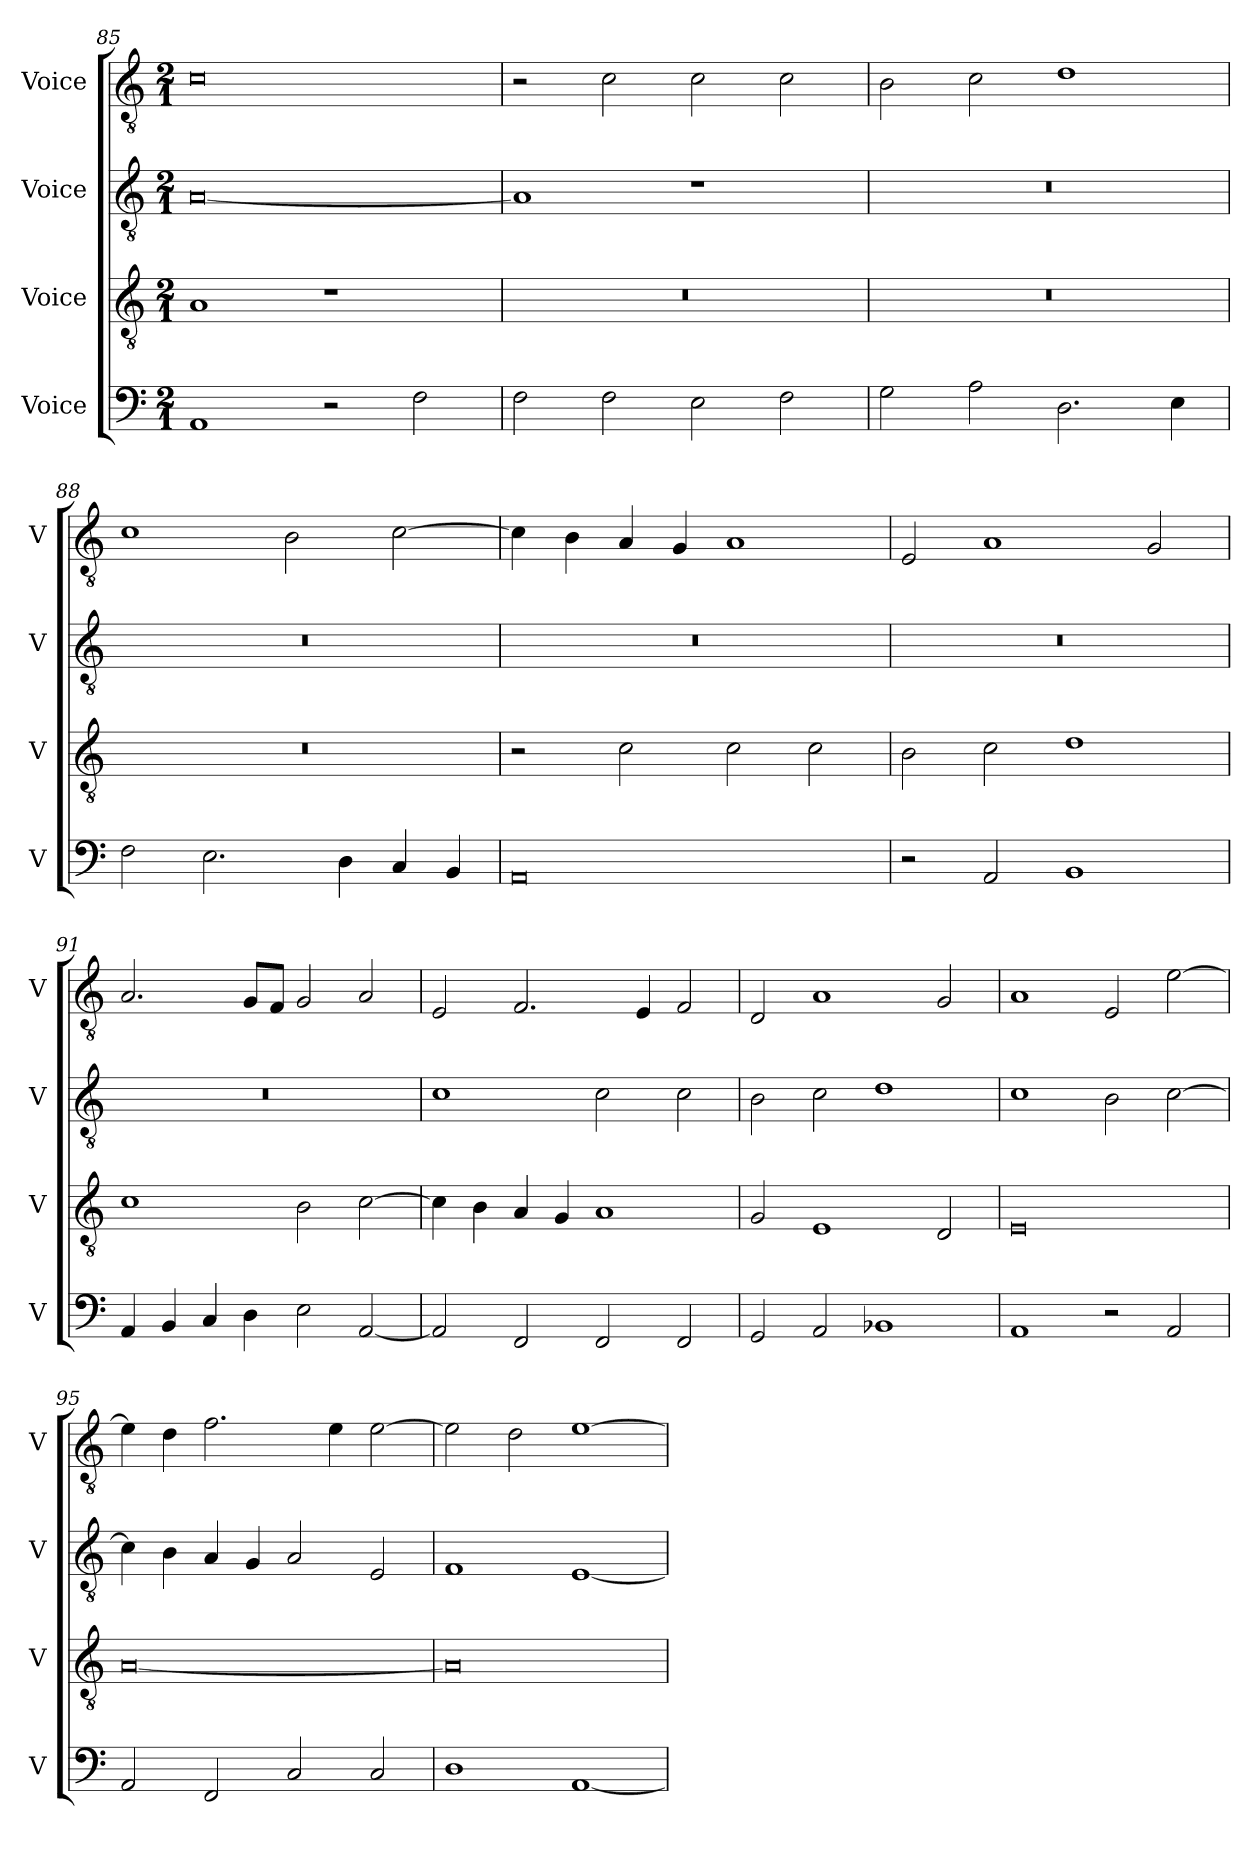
**kern	**kern	**kern	**kern
*part4	*part3	*part2	*part1
*staff4	*staff3	*staff2	*staff1
*I"Voice	*I"Voice	*I"Voice	*I"Voice
*I'V	*I'V	*I'V	*I'V
*clefF4	*clefGv2	*clefGv2	*clefGv2
*k[]	*k[]	*k[]	*k[]
*M2/1	*M2/1	*M2/1	*M2/1
=85	=85	=85	=85
1AA	1A	[0A	0c
2r	1r	.	.
2F\	.	.	.
=86	=86	=86	=86
2F\	0r	1A]	2r
2F\	.	.	2c\
2E\	.	1r	2c\
2F\	.	.	2c\
=87	=87	=87	=87
2G\	0r	0r	2B\
2A\	.	.	2c\
2.D\	.	.	1d
4E\	.	.	.
!!LO:LB:g=z
=88	=88	=88	=88
2F\	0r	0r	1c
2.E\	.	.	.
.	.	.	2B\
4D\	.	.	.
4C/	.	.	[2c\
4BB/	.	.	.
=89	=89	=89	=89
0AA	2r	0r	4c\]
.	.	.	4B\
.	2c\	.	4A/
.	.	.	4G/
.	2c\	.	1A
.	2c\	.	.
=90	=90	=90	=90
2r	2B\	0r	2E/
2AA/	2c\	.	1A
1BB	1d	.	.
.	.	.	2G/
!!LO:PB:g=z
=91	=91	=91	=91
4AA/	1c	0r	2.A/
4BB/	.	.	.
4C/	.	.	.
4D\	.	.	8G/L
.	.	.	8F/J
2E\	2B\	.	2G/
[2AA/	[2c\	.	2A/
=92	=92	=92	=92
2AA/]	4c\]	1c	2E/
.	4B\	.	.
2FF/	4A/	.	2.F/
.	4G/	.	.
2FF/	1A	2c\	.
.	.	.	4E/
2FF/	.	2c\	2F/
=93	=93	=93	=93
2GG/	2G/	2B\	2D/
2AA/	1E	2c\	1A
1BB-X	.	1d	.
.	2D/	.	2G/
=94	=94	=94	=94
1AA	0E	1c	1A
2r	.	2B\	2E/
2AA/	.	[2c\	[2e\
!!LO:LB:g=z
=95	=95	=95	=95
2AA/	[0A	4c\]	4e\]
.	.	4B\	4d\
2FF/	.	4A/	2.f\
.	.	4G/	.
2C/	.	2A/	.
.	.	.	4e\
2C/	.	2E/	[2e\
=96	=96	=96	=96
1D	0A]	1F	2e\]
.	.	.	2d\
[1AA	.	[1E	[1e
=	=	=	=
*-	*-	*-	*-
